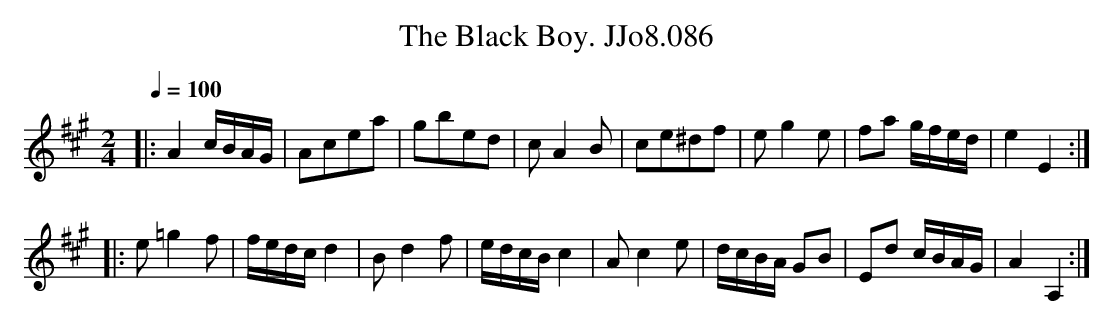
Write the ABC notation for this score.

X:1
T:Black Boy. JJo8.086, The
M:2/4
L:1/8
Q:1/4=100
K:A
|:A2c/B/A/G/|Acea|gbed|cA2B|ce^df|eg2e|fa g/f/e/d/|e2E2:|
|:e=g2f|f/e/d/c/d2|Bd2f|e/d/c/B/c2|Ac2e|d/c/B/A/ GB|Ed c/B/A/G/|A2A,2:|
